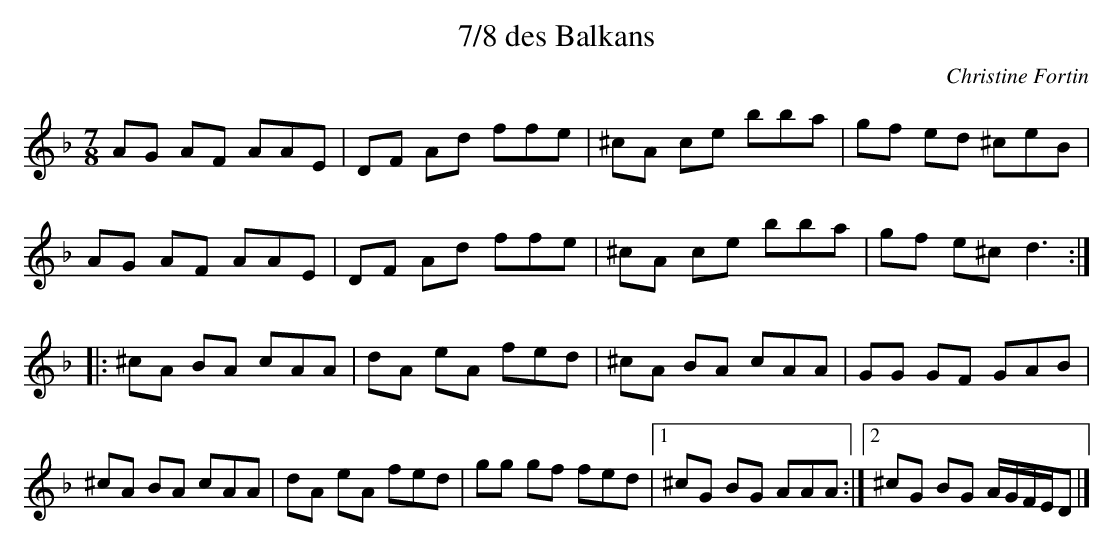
X:1
T:7/8 des Balkans
C:Christine Fortin
M:7/8
L:1/8
K:Aphr
AG AF AAE | DF Ad ffe | ^cA ce bba | gf ed ^ceB |
AG AF AAE | DF Ad ffe | ^cA ce bba | gf e^c d3 ::
^cA BA cAA | dA eA fed | ^cA BA cAA | GG GF GAB |
^cA BA cAA | dA eA fed | gg gf fed |1 ^cG BG AAA :|2 ^cG BG A/G/F/E/D |]
